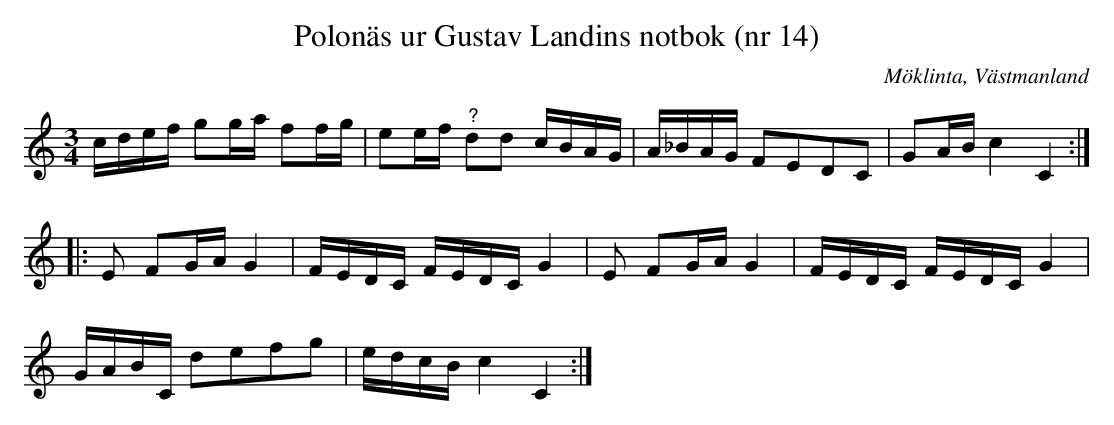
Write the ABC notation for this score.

X:1
T:Polonäs ur Gustav Landins notbok (nr 14)
O:Möklinta, Västmanland
M:3/4
L:1/16
K:C
cdef g2ga f2fg | e2ef "^?"d2d2 cBAG | A_BAG F2E2D2C2 | G2AB c4 C4 ::
E2 F2GA G4 | FEDC FEDC G4 | E2 F2GA G4 | FEDC FEDC G4 |
GABC d2e2f2g2 | edcB c4 C4 :|
